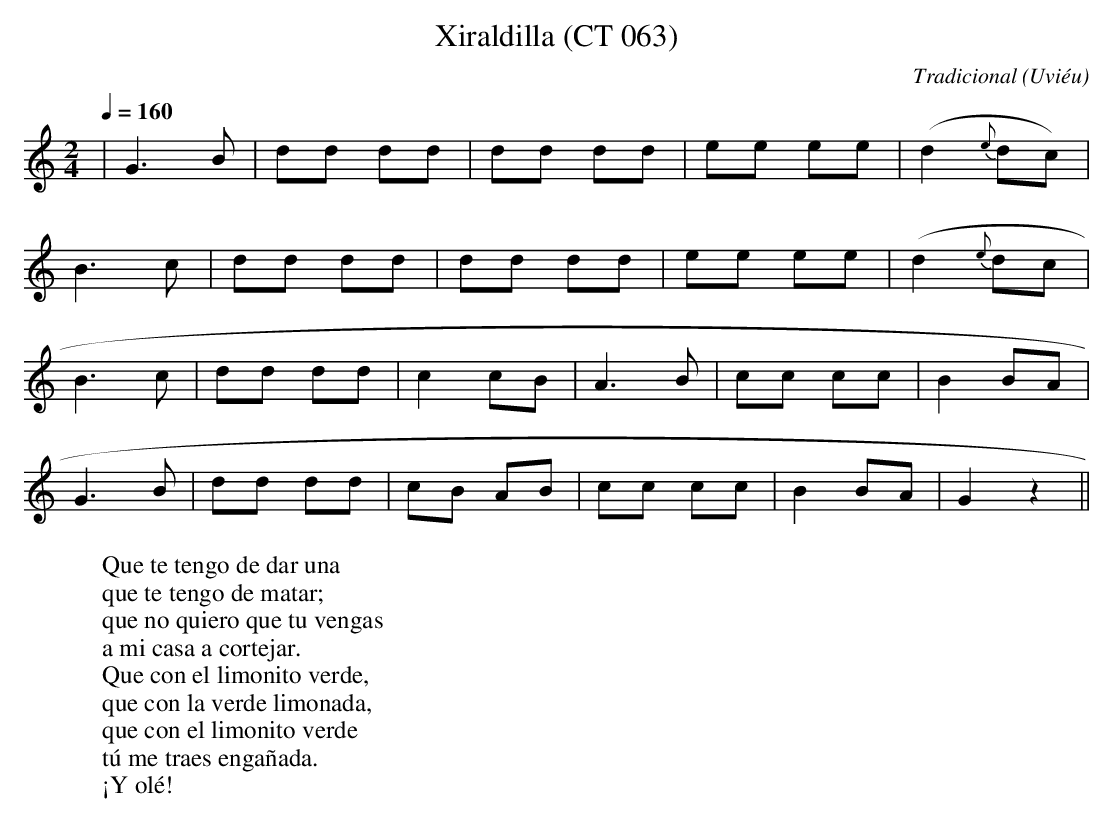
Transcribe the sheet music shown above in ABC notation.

X:1
T:Xiraldilla (CT 063)
C:Tradicional
O:Uviéu
M:2/4
L:1/8
Q:1/4=160
K:C
|G3 B|dd dd|dd dd|ee ee|(d2 {e}dc)|
B3 c|dd dd|dd dd|ee ee|(d2 {e}dc|
B3 c|dd dd|c2 cB|A3 B|cc cc|B2 BA|
G3 B|dd dd|cB AB|cc cc|B2 BA|G2 z2 ||
W:Que te tengo de dar una
W:que te tengo de matar;
W:que no quiero que tu vengas
W:a mi casa a cortejar.
W:Que con el limonito verde,
W:que con la verde limonada,
W:que con el limonito verde
W:tú me traes engañada.
W:¡Y olé!
W:
